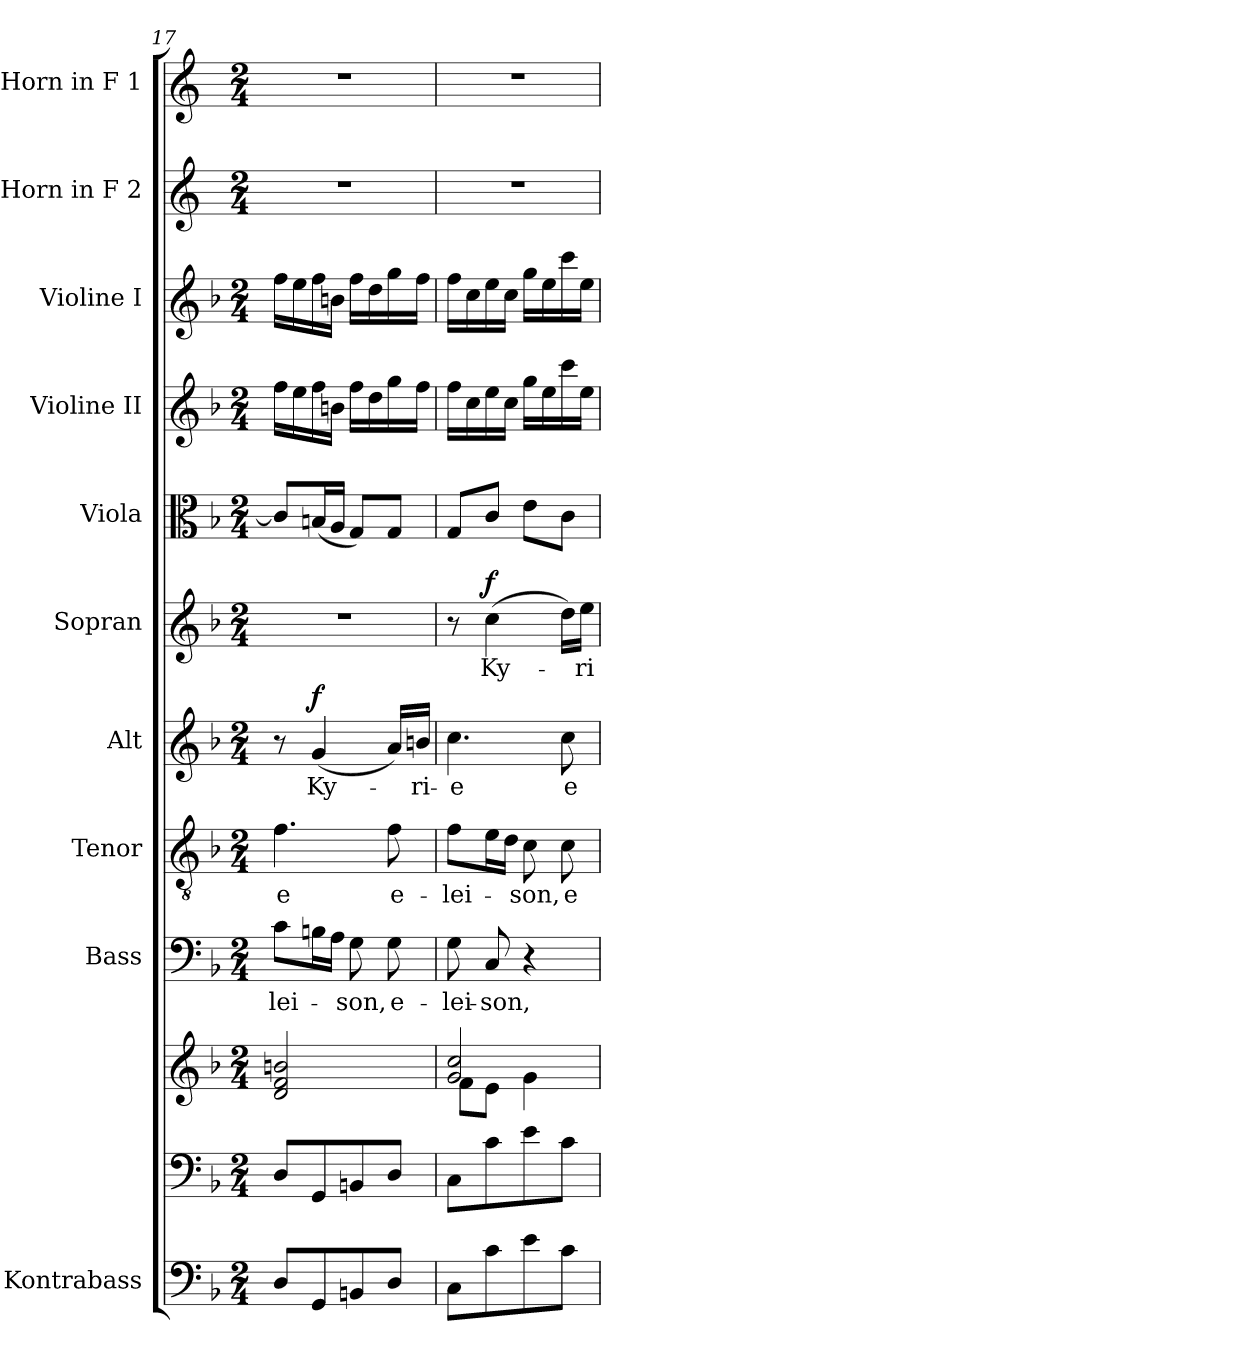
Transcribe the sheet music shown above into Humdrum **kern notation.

**kern	**kern	**kern	**kern	**text	**kern	**text	**kern	**text	**dynam	**kern	**text	**dynam	**kern	**kern	**kern	**kern	**kern
*part11	*part10	*part10	*part9	*part9	*part8	*part8	*part7	*part7	*part7	*part6	*part6	*part6	*part5	*part4	*part3	*part2	*part1
*staff12	*staff11	*staff10	*staff9	*staff9	*staff8	*staff8	*staff7	*staff7	*staff7	*staff6	*staff6	*staff6	*staff5	*staff4	*staff3	*staff2	*staff1
*I"Kontrabass	*	*	*I"Bass	*	*I"Tenor	*	*I"Alt	*	*	*I"Sopran	*	*	*I"Viola	*I"Violine II	*I"Violine I	*I"Horn in F 2	*I"Horn in F 1
*I'Kb.	*	*	*I'B	*	*I'T	*	*I'A	*	*	*I'S	*	*	*I'Vla.	*I'Vl. II	*I'Vl. I	*I'Hrn. 2	*I'Hrn. 1
*clefF4	*clefF4	*clefG2	*clefF4	*	*clefGv2	*	*clefG2	*	*	*clefG2	*	*	*clefC3	*clefG2	*clefG2	*clefG2	*clefG2
*ITrd7c12	*	*	*	*	*	*	*	*	*	*	*	*	*	*	*	*ITrd4c7	*ITrd4c7
*k[b-]	*k[b-]	*k[b-]	*k[b-]	*	*k[b-]	*	*k[b-]	*	*	*k[b-]	*	*	*k[b-]	*k[b-]	*k[b-]	*k[b-]	*k[b-]
*F:	*F:	*F:	*F:	*	*F:	*	*F:	*	*	*F:	*	*	*F:	*F:	*F:	*F:	*F:
*M2/4	*M2/4	*M2/4	*M2/4	*	*M2/4	*	*M2/4	*	*	*M2/4	*	*	*M2/4	*M2/4	*M2/4	*M2/4	*M2/4
=17	=17	=17	=17	=17	=17	=17	=17	=17	=17	=17	=17	=17	=17	=17	=17	=17	=17
!	!	!	!	!LO:LY:b	!	!LO:LY:b	!	!	!	!	!	!	!	!	!	!	!
8DD/L	8D/L	2d/ 2f/ 2bn/	8c\L	-lei-	4.f\	-e	8r	.	.	2r	.	.	8c/L]	16ff\LL	16ff\LL	2r	2r
.	.	.	.	.	.	.	.	.	.	.	.	.	.	16ee\	16ee\	.	.
!	!	!	!	!	!	!	!	!LO:LY:b	!LO:DY:a	!	!	!	!	!	!	!	!
8GGG/	8GG/	.	16Bn\L	.	.	.	(<4g/	Ky-	f	.	.	.	(<16Bn/L	16ff\	16ff\	.	.
.	.	.	16A\JJ	.	.	.	.	.	.	.	.	.	16A/JJ	16bn\JJ	16bn\JJ	.	.
!	!	!	!	!LO:LY:b	!	!	!	!	!	!	!	!	!	!	!	!	!
8BBBn/	8BBn/	.	8G\	-son,	.	.	.	.	.	.	.	.	8G/L)	16ff\LL	16ff\LL	.	.
.	.	.	.	.	.	.	.	.	.	.	.	.	.	16dd\	16dd\	.	.
!	!	!	!	!LO:LY:b	!	!LO:LY:b	!	!	!	!	!	!	!	!	!	!	!
8DD/J	8D/J	.	8G\	e-	8f\	e-	16a/LL)	.	.	.	.	.	8G/J	16gg\	16gg\	.	.
!	!	!	!	!	!	!	!	!LO:LY:b	!	!	!	!	!	!	!	!	!
.	.	.	.	.	.	.	16bn/JJ	-ri-	.	.	.	.	.	16ff\JJ	16ff\JJ	.	.
=18	=18	=18	=18	=18	=18	=18	=18	=18	=18	=18	=18	=18	=18	=18	=18	=18	=18
*	*	*^	*	*	*	*	*	*	*	*	*	*	*	*	*	*	*
!	!	!	!	!	!LO:LY:b	!	!LO:LY:b	!	!LO:LY:b	!	!	!	!	!	!	!	!	!
8CC\L	8C\L	2g/ 2cc/	8f\L	8G\	-lei-	8f\L	-lei-	4.cc\	-e	.	8r	.	.	8G/L	16ff\LL	16ff\LL	2r	2r
.	.	.	.	.	.	.	.	.	.	.	.	.	.	.	16cc\	16cc\	.	.
!	!	!	!	!	!LO:LY:b	!	!	!	!	!	!	!LO:LY:b	!LO:DY:a	!	!	!	!	!
8C\	8c\	.	8e\J	8C/	-son,	16e\L	.	.	.	.	(>4cc\	Ky-	f	8c/J	16ee\	16ee\	.	.
.	.	.	.	.	.	16d\JJ	.	.	.	.	.	.	.	.	16cc\JJ	16cc\JJ	.	.
!	!	!	!	!	!	!	!LO:LY:b	!	!	!	!	!	!	!	!	!	!	!
8E\	8e\	.	4g\	4r	.	8c\	-son,	.	.	.	.	.	.	8e\L	16gg\LL	16gg\LL	.	.
.	.	.	.	.	.	.	.	.	.	.	.	.	.	.	16ee\	16ee\	.	.
!	!	!	!	!	!	!	!LO:LY:b	!	!LO:LY:b	!	!	!	!	!	!	!	!	!
8C\J	8c\J	.	.	.	.	8c\	e-	8cc\	e-	.	16dd\LL)	.	.	8c\J	16ccc\	16ccc\	.	.
!	!	!	!	!	!	!	!	!	!	!	!	!LO:LY:b	!	!	!	!	!	!
.	.	.	.	.	.	.	.	.	.	.	16ee\JJ	-ri-	.	.	16ee\JJ	16ee\JJ	.	.
*	*	*v	*v	*	*	*	*	*	*	*	*	*	*	*	*	*	*	*
=	=	=	=	=	=	=	=	=	=	=	=	=	=	=	=	=	=
*-	*-	*-	*-	*-	*-	*-	*-	*-	*-	*-	*-	*-	*-	*-	*-	*-	*-
